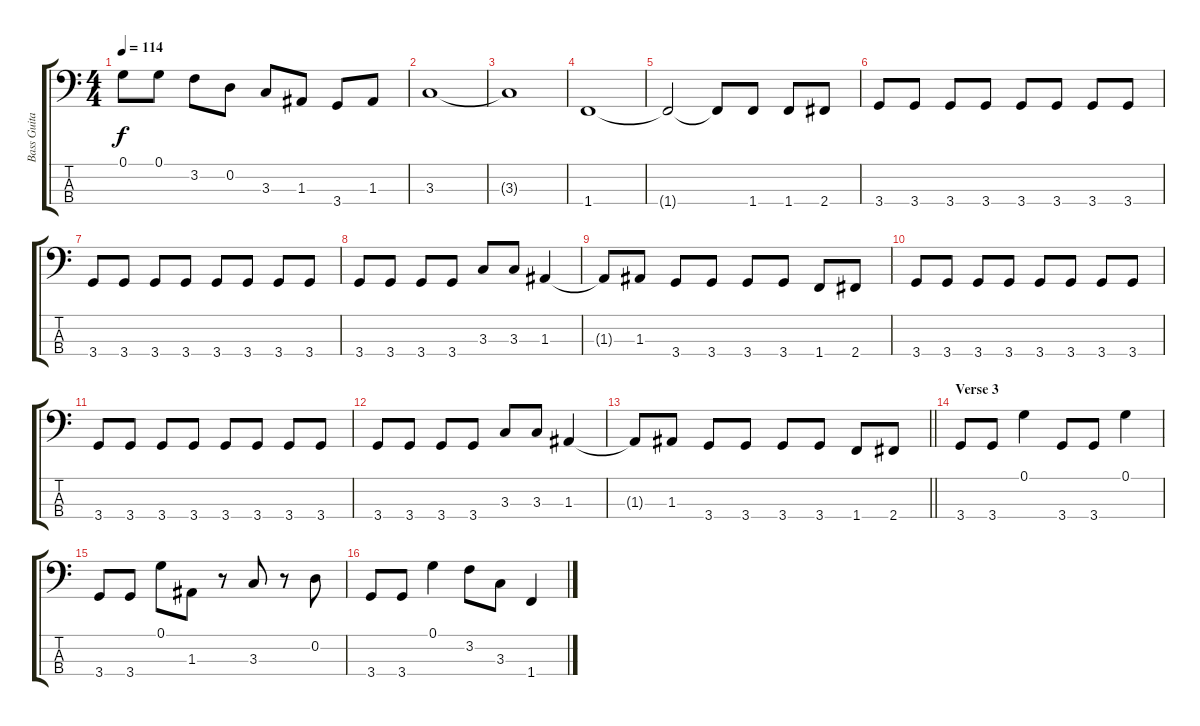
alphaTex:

\track ("Bass Guitar" "Bass Guita") {instrument electricbasspick}
\staff {score tabs}
\tuning (G2 D2 A1 E1) {hide}
\ts (4 4)
\tempo 114
\clef f4
\ks c
0.1.8{dy f} 0.1.8 3.2.8 0.2.8 3.3.8 1.3.8 3.4.8 1.3.8 |
3.3.1 |
3.3{t}.1 |
1.4.1 |
1.4{t}.2 1.4{t}.8 1.4.8 1.4.8 2.4.8 |
3.4.8 3.4.8 3.4.8 3.4.8 3.4.8 3.4.8 3.4.8 3.4.8 |
3.4.8 3.4.8 3.4.8 3.4.8 3.4.8 3.4.8 3.4.8 3.4.8 |
3.4.8 3.4.8 3.4.8 3.4.8 3.3.8 3.3.8 1.3.4 |
1.3{t}.8 1.3.8 3.4.8 3.4.8 3.4.8 3.4.8 1.4.8 2.4.8 |
3.4.8 3.4.8 3.4.8 3.4.8 3.4.8 3.4.8 3.4.8 3.4.8 |
3.4.8 3.4.8 3.4.8 3.4.8 3.4.8 3.4.8 3.4.8 3.4.8 |
3.4.8 3.4.8 3.4.8 3.4.8 3.3.8 3.3.8 1.3.4 |
\barLineRight lightlight
1.3{t}.8 1.3.8 3.4.8 3.4.8 3.4.8 3.4.8 1.4.8 2.4.8 |
\section ("" "Verse 3")
3.4.8 3.4.8 0.1.4 3.4.8 3.4.8 0.1.4 |
3.4.8 3.4.8 0.1.8 1.3.8 r.8 3.3.8 r.8 0.2.8 |
3.4.8 3.4.8 0.1.4 3.2.8 3.3.8 1.4.4
